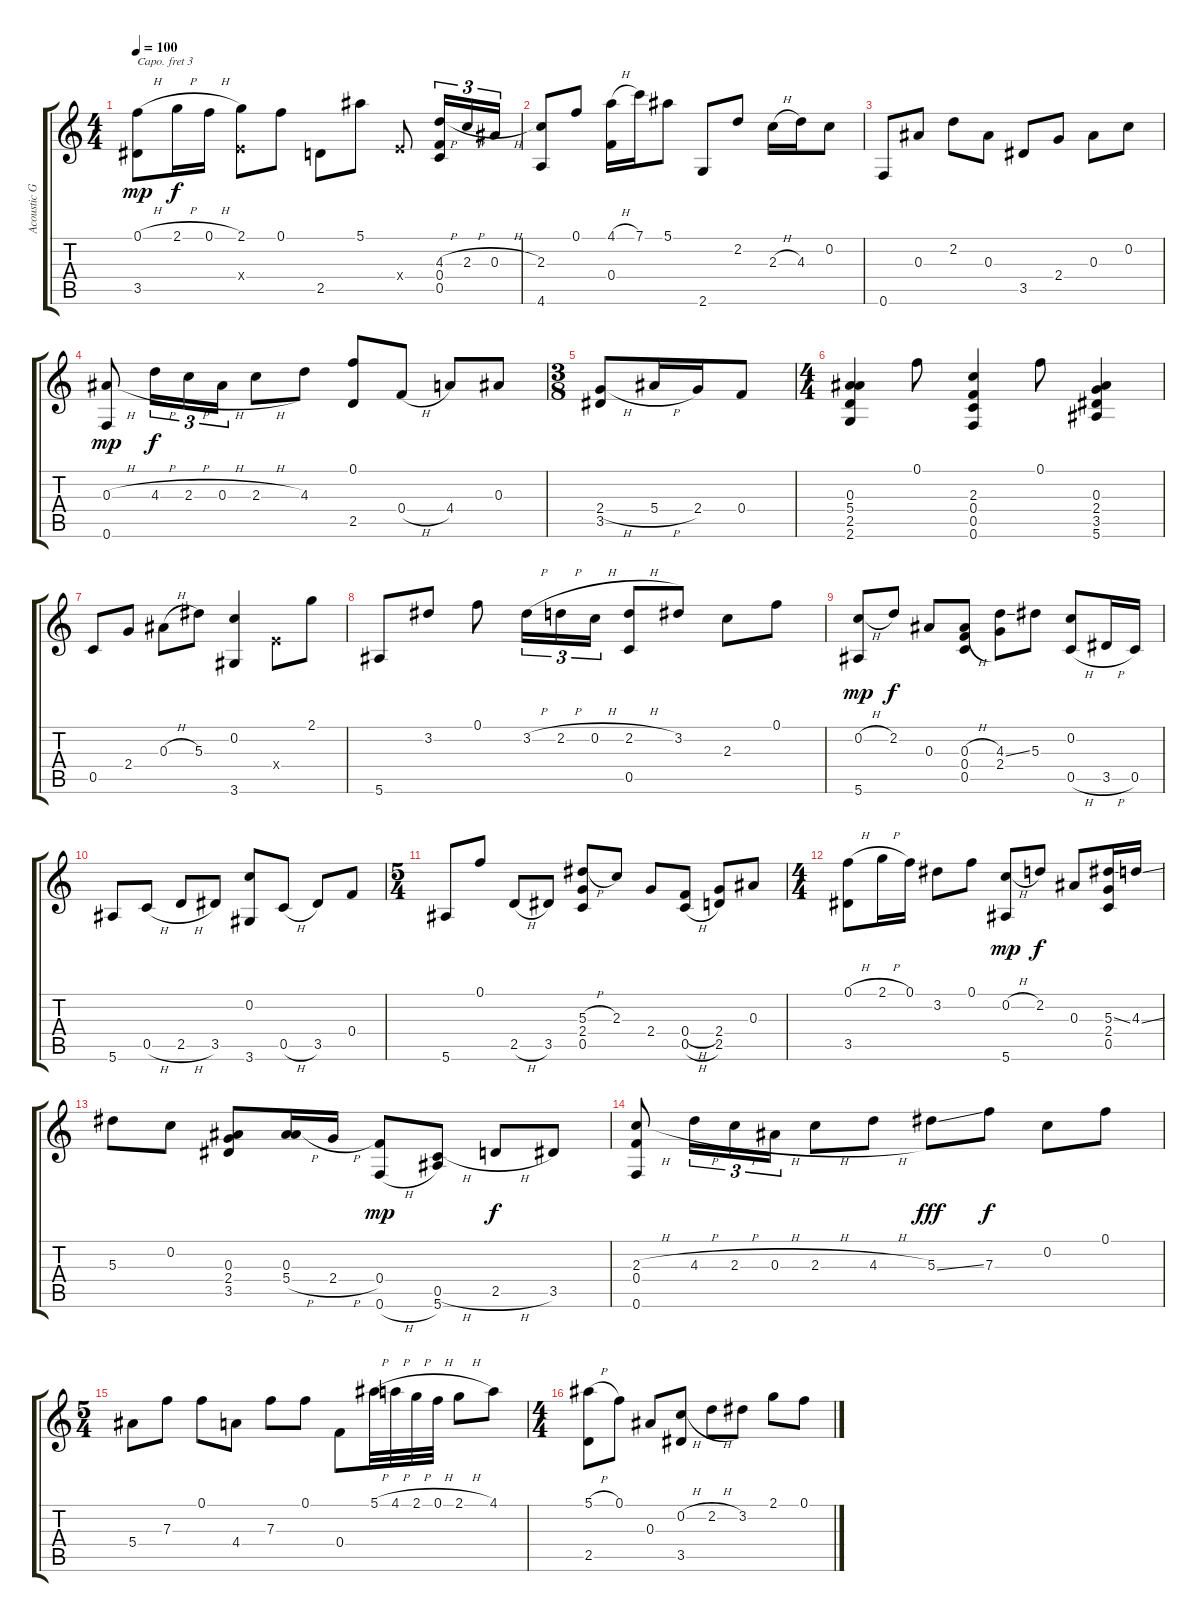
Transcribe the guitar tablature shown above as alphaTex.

\track ("Acoustic Guitar" "Acoustic G") {instrument acousticguitarnylon}
\staff {score tabs}
\capo 3
\tuning (D4 A3 G3 D3 A2 D2) {hide}
\ts (4 4)
\tempo 100
\clef g2
\ks c
(0.1{h} 3.5).8{dy mp} 2.1{h}.16{dy f} 0.1{h}.16 (2.1 -1.4{x}).8 0.1.8 2.5.8 5.1.8 -1.4{x}.8 (4.3{h} 0.4 0.5).16{tu (3 2)} 2.3{h}.16{tu (3 2)} 0.3{h}.16{tu (3 2)} |
(2.3 4.6).8 0.1.8 (4.1{h} 0.4).16 7.1.16 5.1.8 2.6.8 2.2.8 2.3{h}.16 4.3.16 0.2.8 |
0.6.8 0.3.8 2.2.8 0.3.8 3.5.8 2.4.8 0.3.8 0.2.8 |
(0.3{h} 0.6).8{dy mp} 4.3{h}.16{tu (3 2) dy f} 2.3{h}.16{tu (3 2)} 0.3{h}.16{tu (3 2)} 2.3{h}.8 4.3.8 (0.1 2.5).8 0.4{h}.8 4.4.8 0.3.8 |
\ts (3 8)
(2.4{h} 3.5).8 5.4{h}.16 2.4.16 0.4.8 |
\ts (4 4)
(0.3 5.4 2.5 2.6).4 0.1.8 (2.3 0.4 0.5 0.6).4 0.1.8 (0.3 2.4 3.5 5.6).4 |
0.5.8 2.4.8 0.3{h}.8 5.3.8 (0.2 3.6).4 -1.4{x}.8 2.1.8 |
5.6.8 3.2.8 0.1.8 3.2{h}.16{tu (3 2)} 2.2{h}.16{tu (3 2)} 0.2{h}.16{tu (3 2)} (2.2{h} 0.5).8 3.2.8 2.3.8 0.1.8 |
(0.2{h} 5.6).8{dy mp} 2.2.8{dy f} 0.3.8 (0.3{h} 0.4{h} 0.5).8 (4.3{ss} 2.4).8 5.3.8 (0.2 0.5{h}).8 3.5{h}.16 0.5.16 |
5.6.8 0.5{h}.8 2.5{h}.8 3.5.8 (0.2 3.6).8 0.5{h}.8 3.5.8 0.4.8 |
\ts (5 4)
5.6.8 0.1.8 2.5{h}.8 3.5.8 (5.3{h} 2.4 0.5).8 2.3.8 2.4.8 (0.4{h} 0.5{h}).8 (2.4 2.5).8 0.3.8 |
\ts (4 4)
(0.1{h} 3.5).8 2.1{h}.16 0.1.16 3.2.8 0.1.8 (0.2{h} 5.6).8{dy mp} 2.2.8{dy f} 0.3.8 (5.3{ss} 2.4 0.5).16 4.3{ss}.16 |
5.3.8 0.2.8 (0.3 2.4 3.5).8 (0.3 5.4{h}).16 2.4{h}.16 (0.4 0.6{h}).8{dy mp} (0.5{h} 5.6).8 2.5{h}.8{dy f} 3.5.8 |
(2.3{h} 0.4 0.6).8 4.3{h}.16{tu (3 2)} 2.3{h}.16{tu (3 2)} 0.3{h}.16{tu (3 2)} 2.3{h}.8 4.3{h}.8 5.3{ss}.8{dy fff} 7.3.8{dy f} 0.2.8 0.1.8 |
\ts (5 4)
5.4.8 7.3.8 0.1.8 4.4.8 7.3.8 0.1.8 0.4.8 5.1{h}.32 4.1{h}.32 2.1{h}.32 0.1{h}.32 2.1{h}.8 4.1.8 |
\ts (4 4)
(5.1{h} 2.5).8 0.1.8 0.3.8 (0.2{h} 3.5).8 2.2{h}.8 3.2.8 2.1.8 0.1.8
